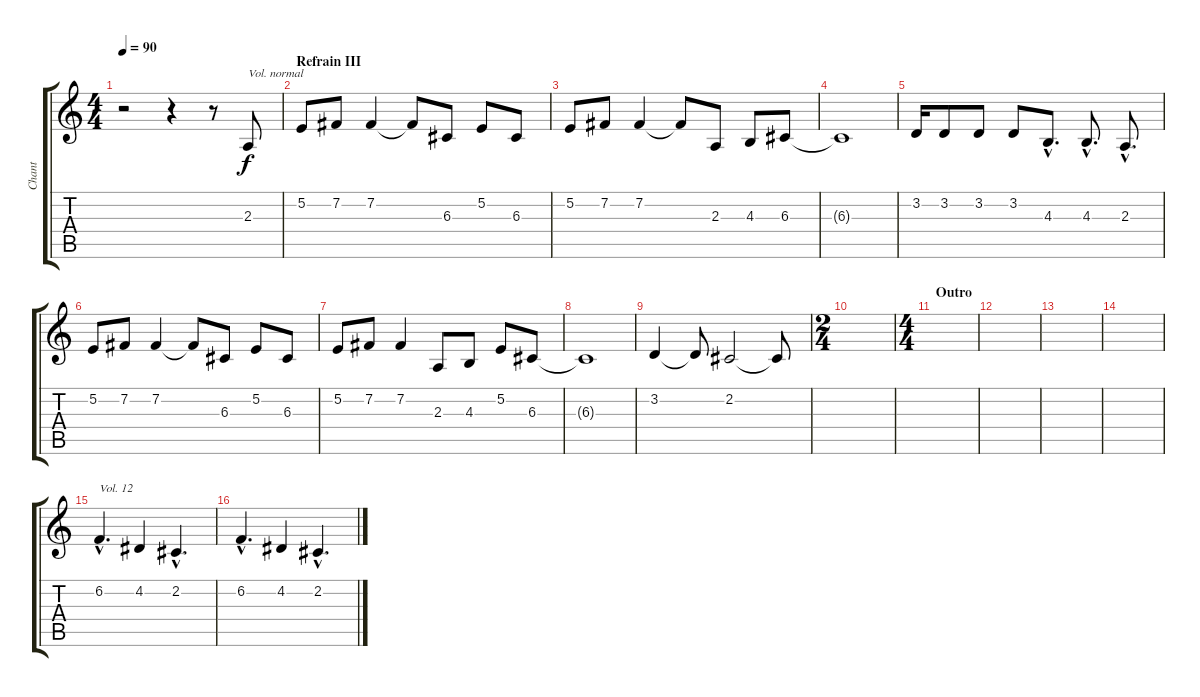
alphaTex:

\track ("Chant" "Chant") {instrument baritonesax}
\staff {score tabs}
\tuning (E4 B3 G3 D3 A2 E2) {hide}
\ts (4 4)
\tempo 90
\clef g2
\ks c
r.2{dy f} r.4 r.8 2.3.8{txt "Vol. normal" volume 16} |
\section ("" "Refrain III")
5.2.8 7.2.8 7.2.4 7.2{t}.8 6.3.8 5.2.8 6.3.8 |
5.2.8 7.2.8 7.2.4 7.2{t}.8 2.3.8 4.3.8 6.3.8 |
6.3{t}.1 |
3.2.16 3.2.8 3.2.8 3.2.8 4.3{hac}.8{d} 4.3{hac}.8{d} 2.3{hac}.8{d} |
5.2.8 7.2.8 7.2.4 7.2{t}.8 6.3.8 5.2.8 6.3.8 |
5.2.8 7.2.8 7.2.4 2.3.8 4.3.8 5.2.8 6.3.8 |
6.3{t}.1 |
3.2.4 3.2{t}.8 2.2.2 2.2{t}.8 |
\ts (2 4)
|
\ts (4 4)
\section ("" "Outro")
|
|
|
|
6.2{hac}.4{d txt "Vol. 12" volume 12} 4.2.4 2.2{hac}.4{d} |
6.2{hac}.4{d} 4.2.4 2.2{hac}.4{d}
